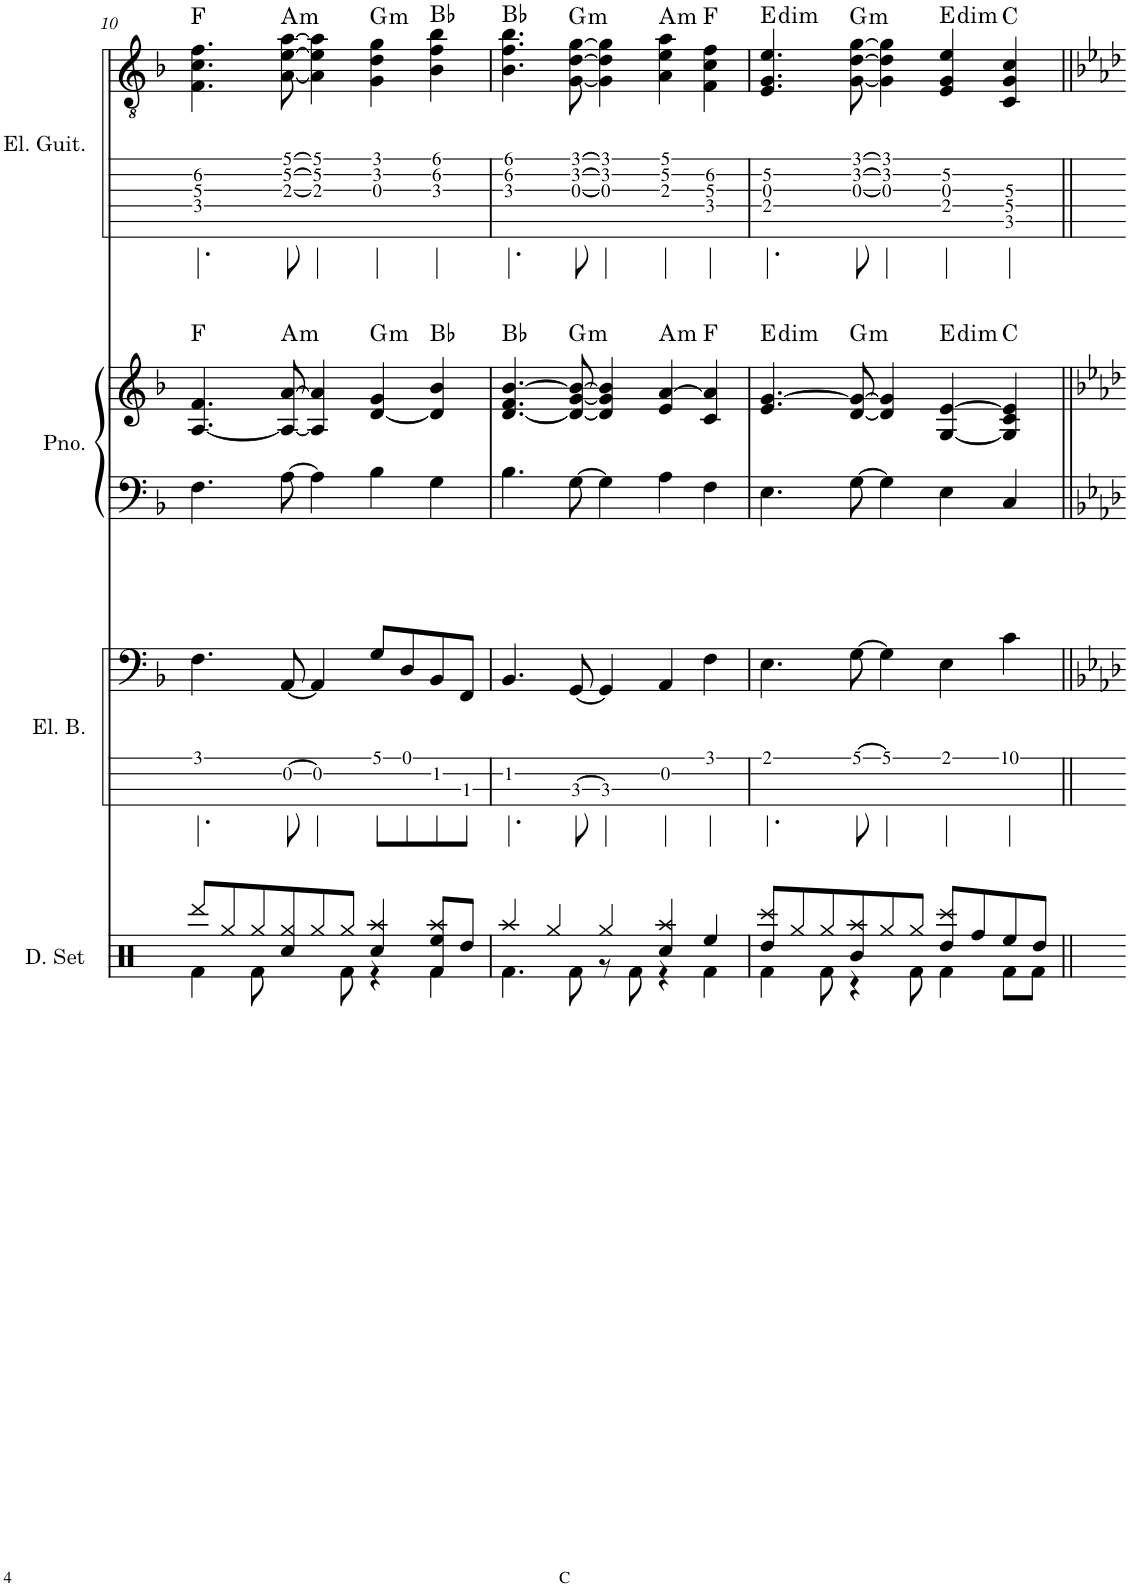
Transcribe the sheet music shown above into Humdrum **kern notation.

**kern	**kern	**kern	**kern	**kern	**kern	**kern	**kern	**harte	**kern	**kern	**harte
*part5	*part5	*part4	*part4	*part3	*part3	*part2	*part2	*part2	*part1	*part1	*part1
*staff10	*staff9	*staff8	*staff7	*staff6	*staff5	*staff4	*staff3	*	*staff2	*staff1	*
*I"Electric Bass	*	*I"Piano	*	*I"Piano	*	*I"Piano	*	*	*I"Electric Guitar	*	*
*I'El. B.	*	*I'Pno.	*	*I'Pno.	*	*I'Pno.	*	*	*I'El. Guit.	*	*
!!LO:PB:g=z
*	*clefF4	*clefF4	*clefG2	*clefF4	*clefG2	*clefF4	*clefG2	*	*	*clefGv2	*
*Trd7c12	*Trd7c12	*	*	*	*	*	*	*	*	*	*
*k[b-]	*k[b-]	*k[b-]	*k[b-]	*k[b-]	*k[b-]	*k[b-]	*k[b-]	*	*k[b-]	*k[b-]	*
*M5/4	*M5/4	*M5/4	*M5/4	*M5/4	*M5/4	*M5/4	*M5/4	*	*M5/4	*M5/4	*
=10	=10	=10	=10	=10	=10	=10	=10	=10	=10	=10	=10
4.F\	4.F\	4.F	[4.A 4.f	4.F	[4.A 4.f	4.F\	[4.A/ 4.f/	F:maj	4.F\ 4.c\ 4.f\	4.F\ 4.c\ 4.f\	F:maj
!	!	!	!	!	!	!	!	!LO:H:kt=m	!	!	!LO:H:kt=m
[8AA\	[8AA/	[8A	8A_ [8a	[8A	8A_ [8a	[8A\	8A/_ [8a/	A:min	[8A\ [8e\ [8a\	[8A\ [8e\ [8a\	A:min
4AA\]	4AA/]	4A]	4A] 4a]	4A]	4A] 4a]	4A\]	4A/] 4a/]	.	4A\] 4e\] 4a\]	4A\] 4e\] 4a\]	.
!	!	!	!	!	!	!	!	!LO:H:kt=m	!	!	!LO:H:kt=m
8G\L	8G/L	4B-	[4d 4g	4B-	[4d 4g	4B-\	[4d/ 4g/	G:min	4G\ 4d\ 4g\	4G\ 4d\ 4g\	G:min
8D\	8D/	.	.	.	.	.	.	.	.	.	.
8BB-\	8BB-/	4G	4d] 4b-	4G	4d] 4b-	4G\	4d/] 4b-/	Bb:maj	4B-\ 4f\ 4b-\	4B-\ 4f\ 4b-\	Bb:maj
8FF\J	8FF/J	.	.	.	.	.	.	.	.	.	.
=11	=11	=11	=11	=11	=11	=11	=11	=11	=11	=11	=11
4.BB-\	4.BB-/	4.B-	[4.d 4.f [4.b-	4.B-	[4.d 4.f [4.b-	4.B-\	[4.d/ 4.f/ [4.b-/	Bb:maj	4.B-\ 4.f\ 4.b-\	4.B-\ 4.f\ 4.b-\	Bb:maj
!	!	!	!	!	!	!	!	!LO:H:kt=m	!	!	!LO:H:kt=m
[8GG\	[8GG/	[8G	8d_ [8g 8b-_	[8G	8d_ [8g 8b-_	[8G\	8d/_ [8g/ 8b-/_	G:min	[8G\ [8d\ [8g\	[8G\ [8d\ [8g\	G:min
4GG\]	4GG/]	4G]	4d] 4g] 4b-]	4G]	4d] 4g] 4b-]	4G\]	4d/] 4g/] 4b-/]	.	4G\] 4d\] 4g\]	4G\] 4d\] 4g\]	.
!	!	!	!	!	!	!	!	!LO:H:kt=m	!	!	!LO:H:kt=m
4AA\	4AA/	4A	4e [4a	4A	4e [4a	4A\	4e/ [4a/	A:min	4A\ 4e\ 4a\	4A\ 4e\ 4a\	A:min
4F\	4F\	4F	4c 4a]	4F	4c 4a]	4F\	4c/ 4a/]	F:maj	4F\ 4c\ 4f\	4F\ 4c\ 4f\	F:maj
=12	=12	=12	=12	=12	=12	=12	=12	=12	=12	=12	=12
!	!	!	!	!	!	!	!	!LO:H:kt=dim	!	!	!LO:H:kt=dim
4.E\	4.E\	4.E	4.e [4.g	4.E	4.e [4.g	4.E\	4.e/ [4.g/	E:dim	4.E\ 4.G\ 4.e\	4.E/ 4.G/ 4.e/	E:dim
!	!	!	!	!	!	!	!	!LO:H:kt=m	!	!	!LO:H:kt=m
[8G\	[8G\	[8G	[8d 8g_	[8G	[8d 8g_	[8G\	[8d/ 8g/_	G:min	[8G\ [8d\ [8g\	[8G\ [8d\ [8g\	G:min
4G\]	4G\]	4G]	4d] 4g]	4G]	4d] 4g]	4G\]	4d/] 4g/]	.	4G\] 4d\] 4g\]	4G\] 4d\] 4g\]	.
!	!	!	!	!	!	!	!	!LO:H:kt=dim	!	!	!LO:H:kt=dim
4E\	4E\	4E	[4G [4e	4E	[4G [4e	4E\	[4G/ [4e/	E:dim	4E\ 4G\ 4e\	4E/ 4G/ 4e/	E:dim
4c\	4c\	4C	4G] 4c 4e]	4C	4G] 4c 4e]	4C/	4G/] 4c/ 4e/]	C:maj	4C\ 4G\ 4c\	4C/ 4G/ 4c/	C:maj
=||	=||	=||	=||	=||	=||	=||	=||	=||	=||	=||	=||
*-	*-	*-	*-	*-	*-	*-	*-	*-	*-	*-	*-
